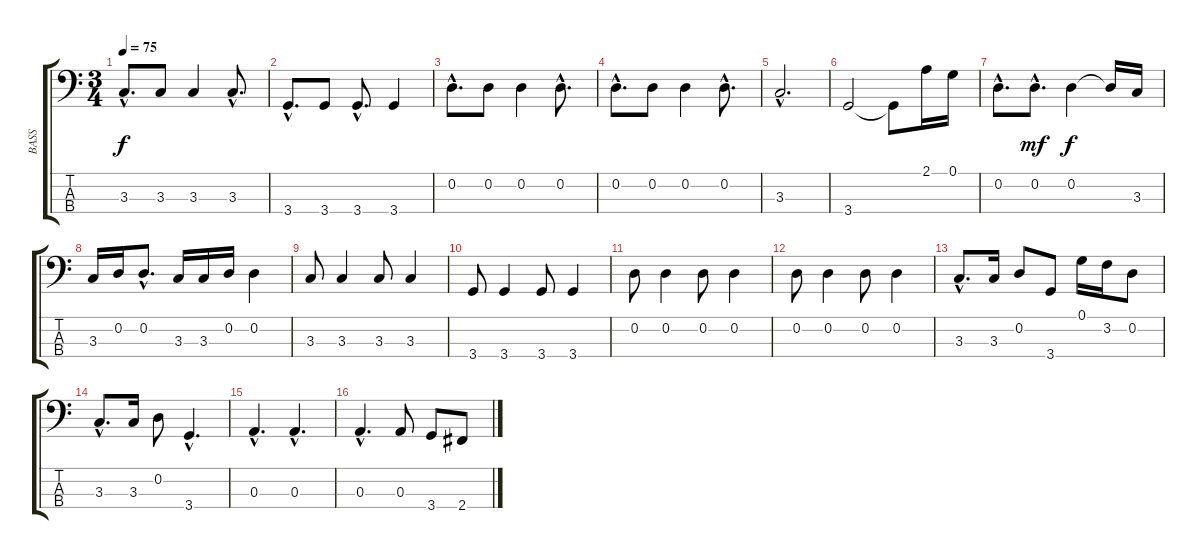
\track ("BASS" "BASS") {instrument electricbasspick}
\staff {score tabs}
\tuning (G2 D2 A1 E1) {hide}
\ts (3 4)
\tempo 75
\clef f4
\ks c
3.3{hac}.8{d dy f} 3.3.8 3.3.4 3.3{hac}.8{d} |
3.4{hac}.8{d} 3.4.8 3.4{hac}.8{d} 3.4.4 |
0.2{hac}.8{d} 0.2.8 0.2.4 0.2{hac}.8{d} |
0.2{hac}.8{d} 0.2.8 0.2.4 0.2{hac}.8{d} |
3.3{hac}.2{d} |
3.4.2 3.4{t}.8 2.1.16 0.1.16 |
0.2{hac}.8{d} 0.2{hac}.8{d dy mf} 0.2.4{dy f} 0.2{t}.16 3.3.16 |
3.3.16 0.2.16 0.2{hac}.8{d} 3.3.16 3.3.16 0.2.16 0.2.4 |
3.3.8 3.3.4 3.3.8 3.3.4 |
3.4.8 3.4.4 3.4.8 3.4.4 |
0.2.8 0.2.4 0.2.8 0.2.4 |
0.2.8 0.2.4 0.2.8 0.2.4 |
3.3{hac}.8{d} 3.3.16 0.2.8 3.4.8 0.1.16 3.2.16 0.2.8 |
3.3{hac}.8{d} 3.3.16 0.2.8 3.4{hac}.4{d} |
0.3{hac}.4{d} 0.3{hac}.4{d} |
0.3{hac}.4{d} 0.3.8 3.4.8 2.4.8
